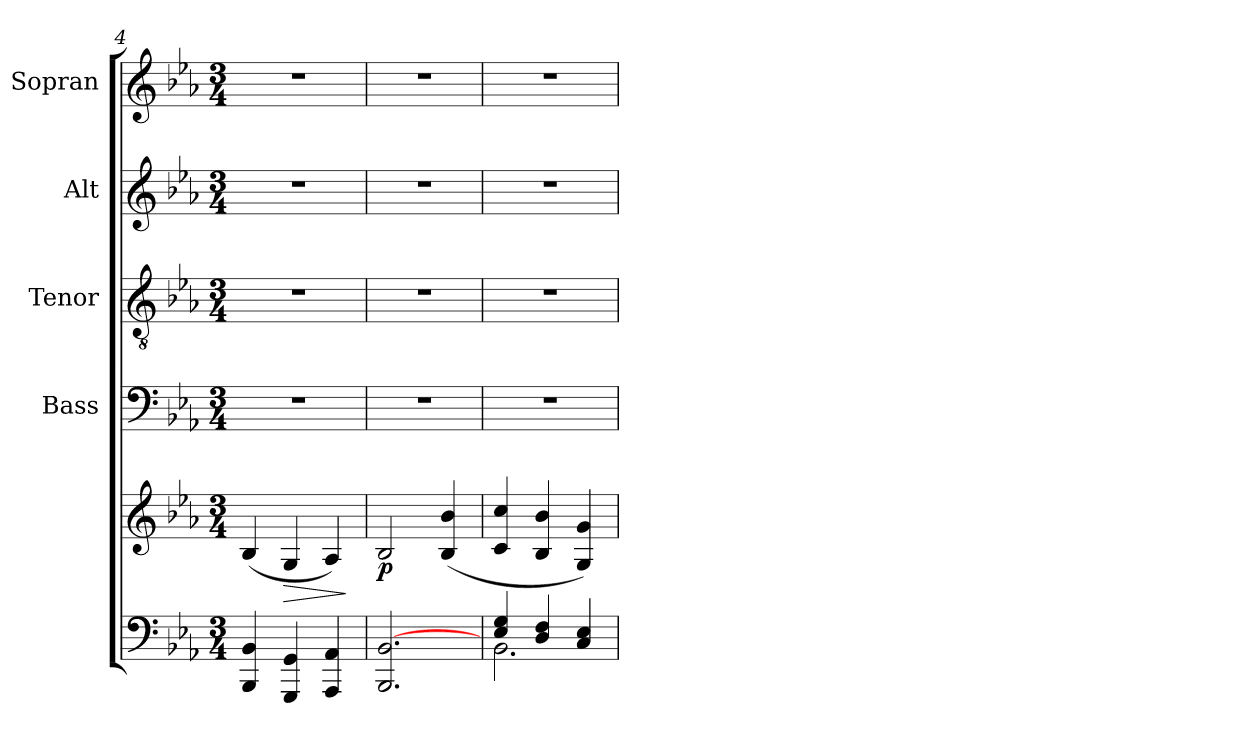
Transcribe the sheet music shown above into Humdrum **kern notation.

**kern	**kern	**dynam	**kern	**kern	**kern	**kern
*part5	*part5	*part5	*part4	*part3	*part2	*part1
*staff6	*staff5	*staff5/6	*staff4	*staff3	*staff2	*staff1
*	*	*	*I"Bass	*I"Tenor	*I"Alt	*I"Sopran
*	*	*	*I'B.	*I'T.	*I'A.	*I'S.
*clefF4	*clefG2	*	*clefF4	*clefGv2	*clefG2	*clefG2
*k[b-e-a-]	*k[b-e-a-]	*	*k[b-e-a-]	*k[b-e-a-]	*k[b-e-a-]	*k[b-e-a-]
*E-:	*E-:	*	*E-:	*E-:	*E-:	*E-:
*M3/4	*M3/4	*	*M3/4	*M3/4	*M3/4	*M3/4
=4	=4	=4	=4	=4	=4	=4
4BBB-/ 4BB-/	(<4B-/	.	2.r	2.r	2.r	2.r
!	!	!LO:HP:b	!	!	!	!
4GGG/ 4GG/	4G/	>	.	.	.	.
4AAA-/ 4AA-/	4A-/)	.	.	.	.	.
.	.	]	.	.	.	.
=5	=5	=5	=5	=5	=5	=5
!	!	!LO:DY:b	!	!	!	!
2.BBB-/ [2.BB-/	2B-/	p	2.r	2.r	2.r	2.r
.	(4B-/ 4b-/	.	.	.	.	.
=6	=6	=6	=6	=6	=6	=6
*^	*	*	*	*	*	*
4E-/ 4G/	2.BB-\	4c/ 4cc/	.	2.r	2.r	2.r	2.r
4D/ 4F/	.	4B-/ 4b-/	.	.	.	.	.
4C/ 4E-/	.	4G/ 4g/)	.	.	.	.	.
*v	*v	*	*	*	*	*	*
=	=	=	=	=	=	=
*-	*-	*-	*-	*-	*-	*-
